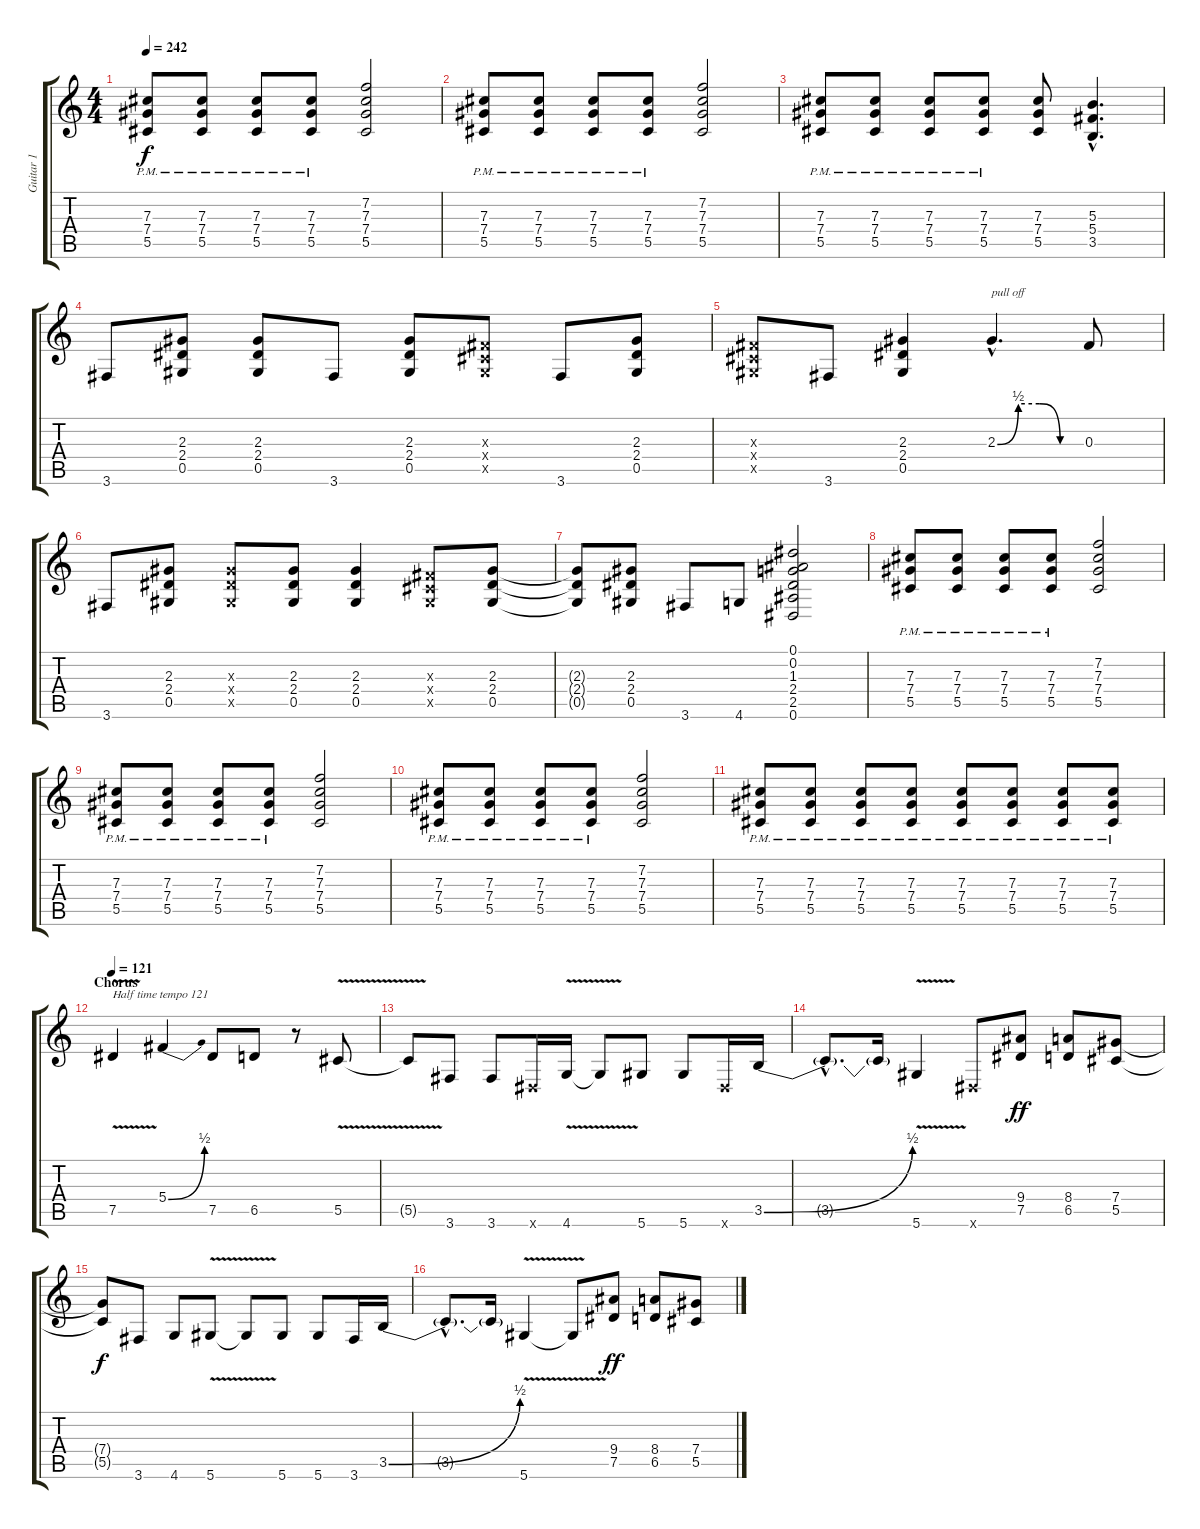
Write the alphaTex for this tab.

\track ("Guitar 1" "Guitar 1") {instrument distortionguitar}
\staff {score tabs}
\tuning (Eb4 Bb3 Gb3 Db3 Ab2 Eb2) {hide}
\ts (4 4)
\tempo 242
\clef g2
\ks c
(7.3 7.4{pm} 5.5).8{dy f} (7.3 7.4{pm} 5.5).8 (7.3 7.4{pm} 5.5).8 (7.3 7.4{pm} 5.5).8 (7.2 7.3 7.4 5.5).2 |
(7.3 7.4{pm} 5.5).8 (7.3 7.4{pm} 5.5).8 (7.3 7.4{pm} 5.5).8 (7.3 7.4{pm} 5.5).8 (7.2 7.3 7.4 5.5).2 |
(7.3 7.4{pm} 5.5).8 (7.3 7.4{pm} 5.5).8 (7.3 7.4{pm} 5.5).8 (7.3 7.4{pm} 5.5).8 (7.3 7.4 5.5).8 (5.3{hac} 5.4{hac} 3.5{hac}).4{d} |
3.6.8 (2.3 2.4 0.5).8 (2.3 2.4 0.5).8 3.6.8 (2.3 2.4 0.5).8 (0.3{x} 0.4{x} 0.5{x}).8 3.6.8 (2.3 2.4 0.5).8 |
(0.3{x} 0.4{x} 0.5{x}).8 3.6.8 (2.3 2.4 0.5).4 2.3{be (custom 0 0 15 2 30 2 45 0 60 0) hac}.4{d txt "pull off"} 0.3.8 |
3.6.8 (2.3 2.4 0.5).8 (2.3{x} 2.4{x} 0.5{x}).8 (2.3 2.4 0.5).8 (2.3 2.4 0.5).4 (0.3{x} 0.4{x} 0.5{x}).8 (2.3 2.4 0.5).8 |
(2.3{t} 2.4{t} 0.5{t}).8 (2.3 2.4 0.5).8 3.6.8 4.6.8 (0.1 0.2 1.3 2.4 2.5 0.6).2 |
(7.3 7.4{pm} 5.5).8 (7.3 7.4{pm} 5.5).8 (7.3 7.4{pm} 5.5).8 (7.3 7.4{pm} 5.5).8 (7.2 7.3 7.4 5.5).2 |
(7.3 7.4{pm} 5.5).8 (7.3 7.4{pm} 5.5).8 (7.3 7.4{pm} 5.5).8 (7.3 7.4{pm} 5.5).8 (7.2 7.3 7.4 5.5).2 |
(7.3 7.4{pm} 5.5).8 (7.3 7.4{pm} 5.5).8 (7.3 7.4{pm} 5.5).8 (7.3 7.4{pm} 5.5).8 (7.2 7.3 7.4 5.5).2 |
(7.3{pm} 7.4 5.5).8 (7.3{pm} 7.4 5.5).8 (7.3{pm} 7.4 5.5).8 (7.3{pm} 7.4 5.5).8 (7.3{pm} 7.4 5.5).8 (7.3{pm} 7.4 5.5).8 (7.3{pm} 7.4 5.5).8 (7.3{pm} 7.4 5.5).8 |
\section ("" "Chorus")
\tempo 121
7.5{v}.4{txt "Half time tempo 121"} 5.4{be (bend 0 0 60 2)}.4 7.5.8 6.5.8 r.8 5.5{v}.8 |
5.5{t}.8 3.6.8 3.6.8 0.6{x}.16 4.6{v}.16 4.6{t}.8 5.6.8 5.6.8 0.6{x}.16 3.5{be (bend 0 0 60 2)}.16 |
3.5{hac t}.8{d} 3.5{t}.16 5.6{v}.4 0.6{x}.8 (9.4 7.5).8{dy ff} (8.4 6.5).8 (7.4 5.5).8 |
(7.4{t} 5.5{t}).8{dy f} 3.6.8 4.6.8 5.6{v}.8 5.6{t}.8 5.6.8 5.6.8 3.6.16 3.5{be (bend 0 0 60 2)}.16 |
3.5{hac t}.8{d} 3.5{t}.16 5.6{v}.4 5.6{t}.8 (9.4 7.5).8{dy ff} (8.4 6.5).8 (7.4 5.5).8
